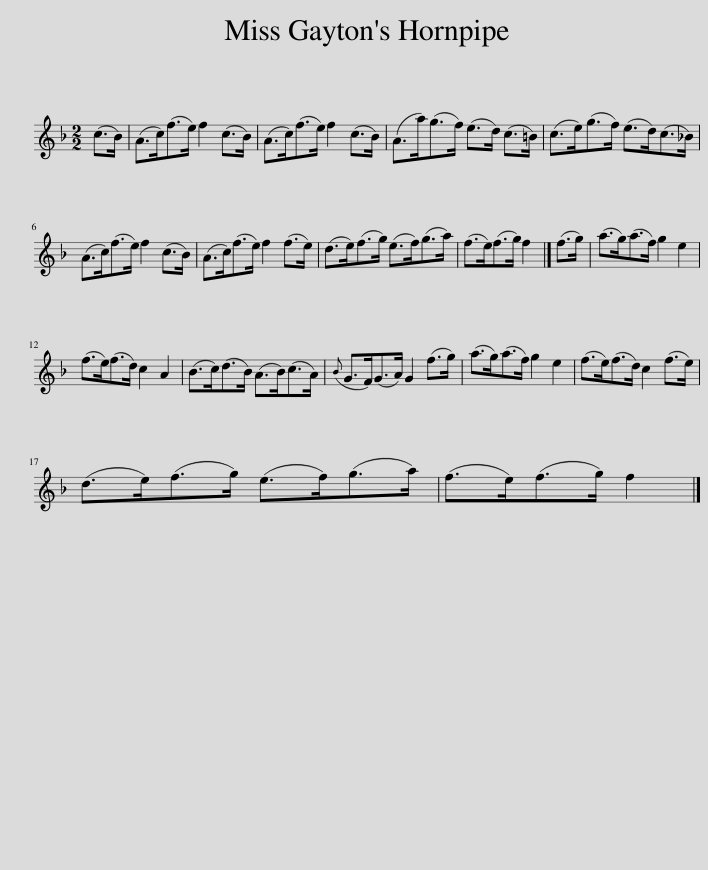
X:1
L:1/8
M:2/2
I:linebreak $
K:F
V:1 treble
V:1
 (c>B) | (A>c)(f>e) f2 (c>B) | (A>c)(f>e) f2 (c>B) | (A>a)(g>f) (e>d) (c>=B) | (c>e)(g>f) (e>d)(c>_B) |$ %5
 (A>c)(f>e) f2 (c>B) | (A>c)(f>e) f2 (f>e) | (d>e)(f>g) (e>f)(g>a) | (f>e)(f>g) f2 |] (f>g) | %10
 (a>g)(a>f) g2 e2 |$ (f>e)(f>d) c2 A2 | (B>c)(d>B) (A>B)(c>A) |({B} G>F)(G>A) G2 (f>g) | (a>g)(a>f) g2 e2 | %15
 (f>e)(f>d) c2 (f>e) |$ (d>e)(f>g) (e>f)(g>a) | (f>e)(f>g) f2 |] %18
